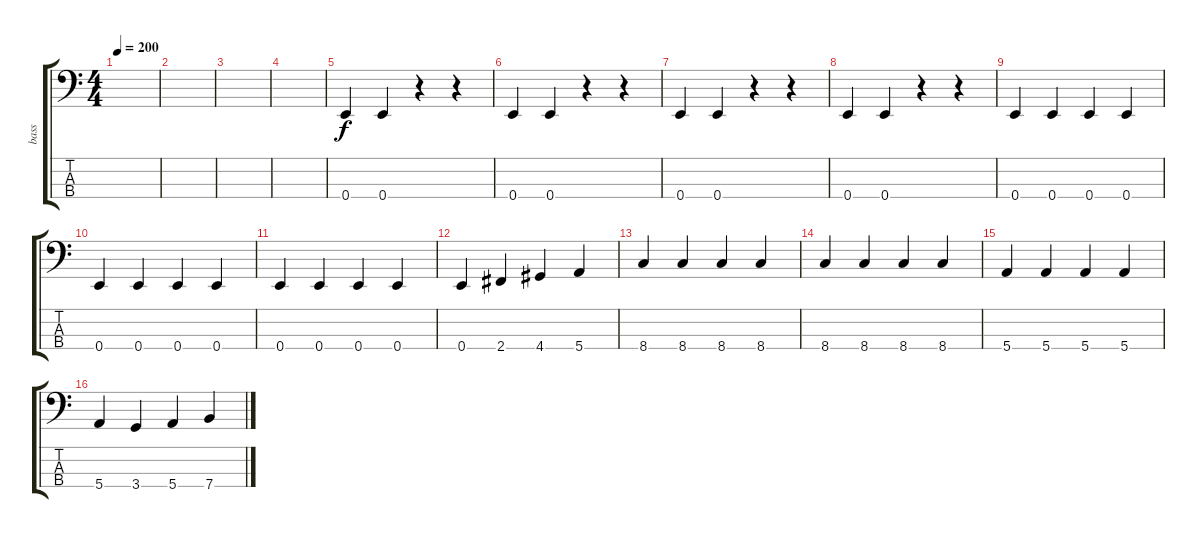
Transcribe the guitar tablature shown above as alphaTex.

\track ("bass" "bass") {instrument electricbasspick}
\staff {score tabs}
\tuning (G2 D2 A1 E1) {hide}
\ts (4 4)
\tempo 200
\clef f4
\ks c
|
|
|
|
0.4.4 0.4.4 r.4 r.4 |
0.4.4 0.4.4 r.4 r.4 |
0.4.4 0.4.4 r.4 r.4 |
0.4.4 0.4.4 r.4 r.4 |
0.4.4 0.4.4 0.4.4 0.4.4 |
0.4.4 0.4.4 0.4.4 0.4.4 |
0.4.4 0.4.4 0.4.4 0.4.4 |
0.4.4 2.4.4 4.4.4 5.4.4 |
8.4.4 8.4.4 8.4.4 8.4.4 |
8.4.4 8.4.4 8.4.4 8.4.4 |
5.4.4 5.4.4 5.4.4 5.4.4 |
5.4.4 3.4.4 5.4.4 7.4.4
